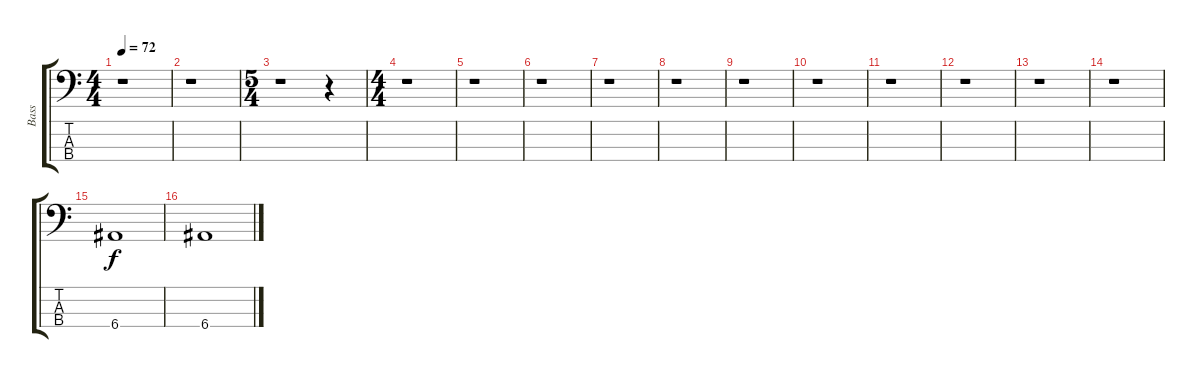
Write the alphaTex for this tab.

\track ("Bass" "Bass") {instrument electricbasspick}
\staff {score tabs}
\tuning (G2 D2 A1 E1) {hide}
\ts (4 4)
\tempo 72
\clef f4
\ks c
r.1{dy f instrument electricbasspick} |
r.1 |
\ts (5 4)
r.1 r.4 |
\ts (4 4)
r.1 |
r.1 |
r.1 |
r.1 |
r.1 |
r.1 |
r.1 |
r.1 |
r.1 |
r.1 |
r.1 |
6.4.1 |
6.4.1
